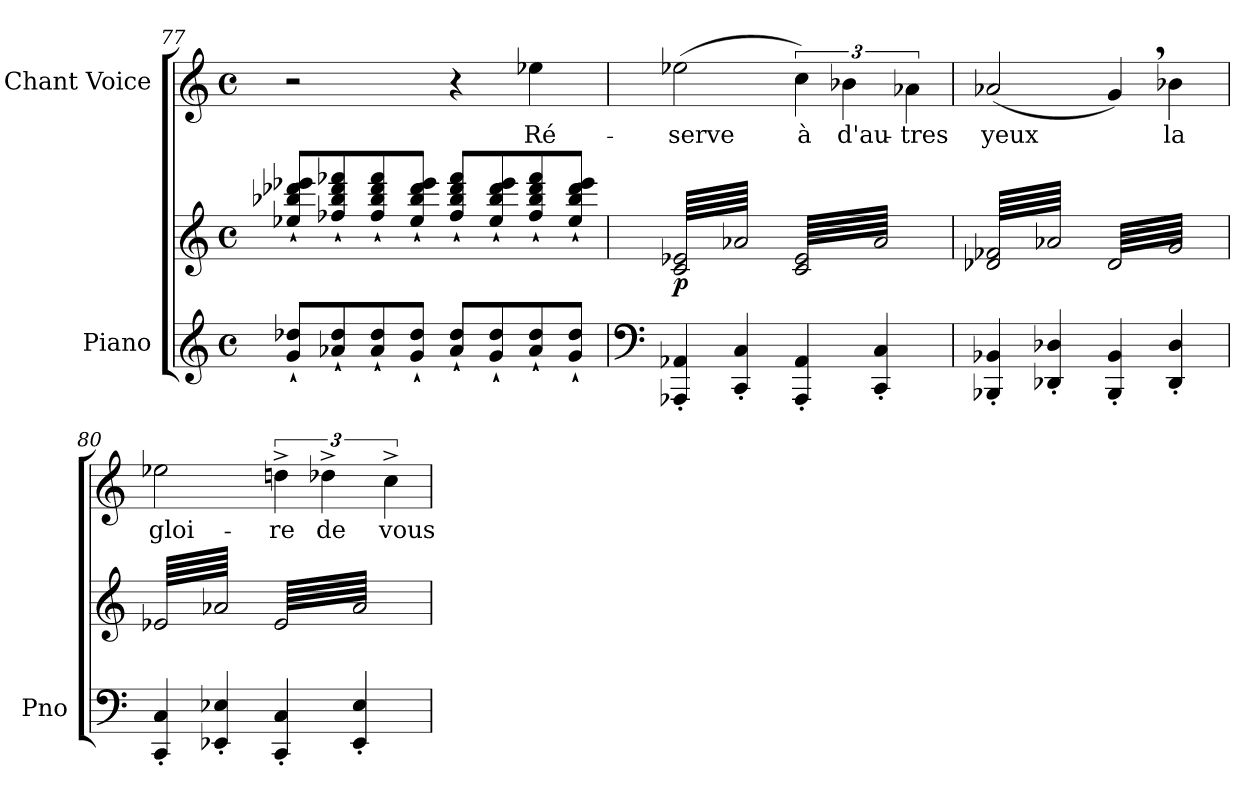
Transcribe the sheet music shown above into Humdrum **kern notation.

**kern	**kern	**dynam	**kern	**text
*part2	*part2	*part2	*part1	*part1
*staff3	*staff2	*staff2/3	*staff1	*staff1
*I"Piano	*	*	*I"Chant Voice	*
*I'Pno	*	*	*	*
*clefG2	*clefG2	*	*clefG2	*
*k[]	*k[]	*	*k[]	*
*M4/4	*M4/4	*	*M4/4	*
*met(c)	*met(c)	*	*met(c)	*
=77	=77	=77	=77	=77
8g/`> 8dd-X/`>L	8ee-X/`> 8bb-X/`> 8ddd-X/`> 8eee-X/`>L	.	2r	.
8a-X/`> 8dd-/`>	8ff-X/`> 8bb-/`> 8ddd-/`> 8fff-X/`>	.	.	.
8a-/`> 8dd-/`>	8ff-/`> 8bb-/`> 8ddd-/`> 8fff-/`>	.	.	.
8g/`> 8dd-/`>J	8ee-/`> 8bb-/`> 8ddd-/`> 8eee-/`>J	.	.	.
8a-/`> 8dd-/`>L	8ff-/`> 8bb-/`> 8ddd-/`> 8fff-/`>L	.	4r	.
8g/`> 8dd-/`>	8ee-/`> 8bb-/`> 8ddd-/`> 8eee-/`>	.	.	.
8a-/`> 8dd-/`>	8ff-/`> 8bb-/`> 8ddd-/`> 8fff-/`>	.	4ee-X\	Ré-
8g/`> 8dd-/`>J	8ee-/`> 8bb-/`> 8ddd-/`> 8eee-/`>J	.	.	.
=78	=78	=78	=78	=78
*clefF4	*	*	*	*
!	!	!LO:DY:b	!	!
*	*tremolo	*	*	*
4AAA-X/' 4AA-X/'	64c/ 64e-X/LLLL	p	(2ee-X\	-serve
.	64a-X/	.	.	.
.	64c/ 64e-X/	.	.	.
.	64a-X/	.	.	.
.	64c/ 64e-X/	.	.	.
.	64a-X/	.	.	.
.	64c/ 64e-X/	.	.	.
.	64a-X/	.	.	.
.	64c/ 64e-X/	.	.	.
.	64a-X/	.	.	.
.	64c/ 64e-X/	.	.	.
.	64a-X/	.	.	.
.	64c/ 64e-X/	.	.	.
.	64a-X/	.	.	.
.	64c/ 64e-X/	.	.	.
.	64a-X/	.	.	.
4CC/' 4C/'	64c/ 64e-X/	.	.	.
.	64a-X/	.	.	.
.	64c/ 64e-X/	.	.	.
.	64a-X/	.	.	.
.	64c/ 64e-X/	.	.	.
.	64a-X/	.	.	.
.	64c/ 64e-X/	.	.	.
.	64a-X/	.	.	.
.	64c/ 64e-X/	.	.	.
.	64a-X/	.	.	.
.	64c/ 64e-X/	.	.	.
.	64a-X/	.	.	.
.	64c/ 64e-X/	.	.	.
.	64a-X/	.	.	.
.	64c/ 64e-X/	.	.	.
.	64a-X/JJJJ	.	.	.
4AAA-/' 4AA-/'	64c/ 64e-/LLLL	.	6cc\)	à
.	64a-/	.	.	.
.	64c/ 64e-/	.	.	.
.	64a-/	.	.	.
.	64c/ 64e-/	.	.	.
.	64a-/	.	.	.
.	64c/ 64e-/	.	.	.
.	64a-/	.	.	.
.	64c/ 64e-/	.	.	.
.	64a-/	.	.	.
.	64c/ 64e-/	.	.	.
.	.	.	6b-X\	d'au-
.	64a-/	.	.	.
.	64c/ 64e-/	.	.	.
.	64a-/	.	.	.
.	64c/ 64e-/	.	.	.
.	64a-/	.	.	.
4CC/' 4C/'	64c/ 64e-/	.	.	.
.	64a-/	.	.	.
.	64c/ 64e-/	.	.	.
.	64a-/	.	.	.
.	64c/ 64e-/	.	.	.
.	64a-/	.	.	.
.	.	.	6a-X\	-tres
.	64c/ 64e-/	.	.	.
.	64a-/	.	.	.
.	64c/ 64e-/	.	.	.
.	64a-/	.	.	.
.	64c/ 64e-/	.	.	.
.	64a-/	.	.	.
.	64c/ 64e-/	.	.	.
.	64a-/	.	.	.
.	64c/ 64e-/	.	.	.
.	64a-/JJJJ	.	.	.
=79	=79	=79	=79	=79
4BBB-X/' 4BB-X/'	64d-X/ 64f-X/LLLL	.	(2a-X/	yeux
.	64a-X/	.	.	.
.	64d-X/ 64f-X/	.	.	.
.	64a-X/	.	.	.
.	64d-X/ 64f-X/	.	.	.
.	64a-X/	.	.	.
.	64d-X/ 64f-X/	.	.	.
.	64a-X/	.	.	.
.	64d-X/ 64f-X/	.	.	.
.	64a-X/	.	.	.
.	64d-X/ 64f-X/	.	.	.
.	64a-X/	.	.	.
.	64d-X/ 64f-X/	.	.	.
.	64a-X/	.	.	.
.	64d-X/ 64f-X/	.	.	.
.	64a-X/	.	.	.
4DD-X/' 4D-X/'	64d-X/ 64f-X/	.	.	.
.	64a-X/	.	.	.
.	64d-X/ 64f-X/	.	.	.
.	64a-X/	.	.	.
.	64d-X/ 64f-X/	.	.	.
.	64a-X/	.	.	.
.	64d-X/ 64f-X/	.	.	.
.	64a-X/	.	.	.
.	64d-X/ 64f-X/	.	.	.
.	64a-X/	.	.	.
.	64d-X/ 64f-X/	.	.	.
.	64a-X/	.	.	.
.	64d-X/ 64f-X/	.	.	.
.	64a-X/	.	.	.
.	64d-X/ 64f-X/	.	.	.
.	64a-X/JJJJ	.	.	.
4BBB-/' 4BB-/'	64d-/LLLL	.	4g,/)	.
.	64g/	.	.	.
.	64d-/	.	.	.
.	64g/	.	.	.
.	64d-/	.	.	.
.	64g/	.	.	.
.	64d-/	.	.	.
.	64g/	.	.	.
.	64d-/	.	.	.
.	64g/	.	.	.
.	64d-/	.	.	.
.	64g/	.	.	.
.	64d-/	.	.	.
.	64g/	.	.	.
.	64d-/	.	.	.
.	64g/	.	.	.
4DD-/' 4D-/'	64d-/	.	4b-X\	la
.	64g/	.	.	.
.	64d-/	.	.	.
.	64g/	.	.	.
.	64d-/	.	.	.
.	64g/	.	.	.
.	64d-/	.	.	.
.	64g/	.	.	.
.	64d-/	.	.	.
.	64g/	.	.	.
.	64d-/	.	.	.
.	64g/	.	.	.
.	64d-/	.	.	.
.	64g/	.	.	.
.	64d-/	.	.	.
.	64g/JJJJ	.	.	.
=80	=80	=80	=80	=80
4CC/' 4C/'	64e-X/LLLL	.	2ee-X\	gloi-
.	64a-X/	.	.	.
.	64e-X/	.	.	.
.	64a-X/	.	.	.
.	64e-X/	.	.	.
.	64a-X/	.	.	.
.	64e-X/	.	.	.
.	64a-X/	.	.	.
.	64e-X/	.	.	.
.	64a-X/	.	.	.
.	64e-X/	.	.	.
.	64a-X/	.	.	.
.	64e-X/	.	.	.
.	64a-X/	.	.	.
.	64e-X/	.	.	.
.	64a-X/	.	.	.
4EE-X/' 4E-X/'	64e-X/	.	.	.
.	64a-X/	.	.	.
.	64e-X/	.	.	.
.	64a-X/	.	.	.
.	64e-X/	.	.	.
.	64a-X/	.	.	.
.	64e-X/	.	.	.
.	64a-X/	.	.	.
.	64e-X/	.	.	.
.	64a-X/	.	.	.
.	64e-X/	.	.	.
.	64a-X/	.	.	.
.	64e-X/	.	.	.
.	64a-X/	.	.	.
.	64e-X/	.	.	.
.	64a-X/JJJJ	.	.	.
4CC/' 4C/'	64e-/LLLL	.	6ddn^<\	-re
.	64a-/	.	.	.
.	64e-/	.	.	.
.	64a-/	.	.	.
.	64e-/	.	.	.
.	64a-/	.	.	.
.	64e-/	.	.	.
.	64a-/	.	.	.
.	64e-/	.	.	.
.	64a-/	.	.	.
.	64e-/	.	.	.
.	.	.	6dd-X^<\	de
.	64a-/	.	.	.
.	64e-/	.	.	.
.	64a-/	.	.	.
.	64e-/	.	.	.
.	64a-/	.	.	.
4EE-/' 4E-/'	64e-/	.	.	.
.	64a-/	.	.	.
.	64e-/	.	.	.
.	64a-/	.	.	.
.	64e-/	.	.	.
.	64a-/	.	.	.
.	.	.	6cc^<\	vous
.	64e-/	.	.	.
.	64a-/	.	.	.
.	64e-/	.	.	.
.	64a-/	.	.	.
.	64e-/	.	.	.
.	64a-/	.	.	.
.	64e-/	.	.	.
.	64a-/	.	.	.
.	64e-/	.	.	.
.	64a-/JJJJ	.	.	.
*	*Xtremolo	*	*	*
.	.	.	.	.
.	.	.	.	.
.	.	.	.	.
.	.	.	.	.
.	.	.	.	.
.	.	.	.	.
.	.	.	.	.
.	.	.	.	.
.	.	.	.	.
.	.	.	.	.
.	.	.	.	.
.	.	.	.	.
.	.	.	.	.
.	.	.	.	.
.	.	.	.	.
.	.	.	.	.
=	=	=	=	=
*-	*-	*-	*-	*-
